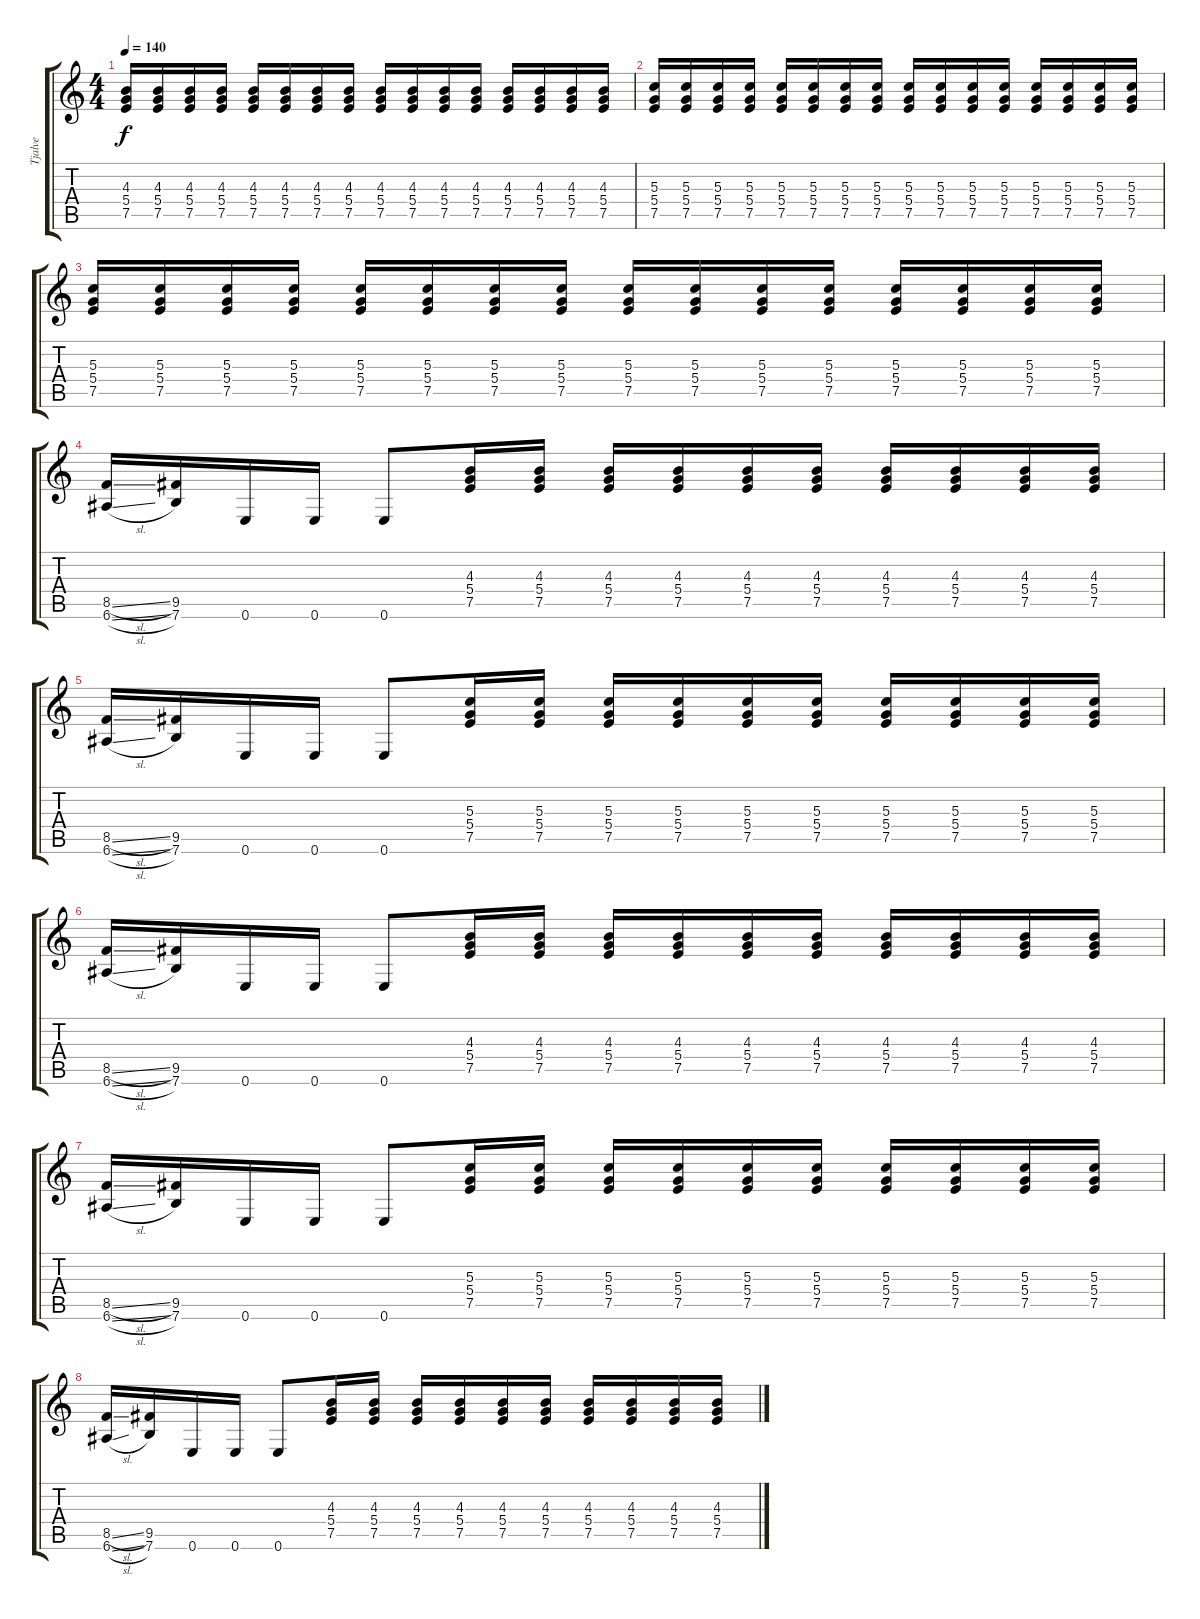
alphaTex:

\track ("Tjalve" "Tjalve") {instrument distortionguitar}
\staff {score tabs}
\tuning (E4 B3 G3 D3 A2 E2) {hide}
\ts (4 4)
\tempo 140
\clef g2
\ks c
(4.3 5.4 7.5).16{dy f} (4.3 5.4 7.5).16 (4.3 5.4 7.5).16 (4.3 5.4 7.5).16 (4.3 5.4 7.5).16 (4.3 5.4 7.5).16 (4.3 5.4 7.5).16 (4.3 5.4 7.5).16 (4.3 5.4 7.5).16 (4.3 5.4 7.5).16 (4.3 5.4 7.5).16 (4.3 5.4 7.5).16 (4.3 5.4 7.5).16 (4.3 5.4 7.5).16 (4.3 5.4 7.5).16 (4.3 5.4 7.5).16 |
(5.3 5.4 7.5).16 (5.3 5.4 7.5).16 (5.3 5.4 7.5).16 (5.3 5.4 7.5).16 (5.3 5.4 7.5).16 (5.3 5.4 7.5).16 (5.3 5.4 7.5).16 (5.3 5.4 7.5).16 (5.3 5.4 7.5).16 (5.3 5.4 7.5).16 (5.3 5.4 7.5).16 (5.3 5.4 7.5).16 (5.3 5.4 7.5).16 (5.3 5.4 7.5).16 (5.3 5.4 7.5).16 (5.3 5.4 7.5).16 |
(5.3 5.4 7.5).16 (5.3 5.4 7.5).16 (5.3 5.4 7.5).16 (5.3 5.4 7.5).16 (5.3 5.4 7.5).16 (5.3 5.4 7.5).16 (5.3 5.4 7.5).16 (5.3 5.4 7.5).16 (5.3 5.4 7.5).16 (5.3 5.4 7.5).16 (5.3 5.4 7.5).16 (5.3 5.4 7.5).16 (5.3 5.4 7.5).16 (5.3 5.4 7.5).16 (5.3 5.4 7.5).16 (5.3 5.4 7.5).16 |
(8.5{sl} 6.6{sl}).16 (9.5 7.6).16 0.6.16 0.6.16 0.6.8 (4.3 5.4 7.5).16 (4.3 5.4 7.5).16 (4.3 5.4 7.5).16 (4.3 5.4 7.5).16 (4.3 5.4 7.5).16 (4.3 5.4 7.5).16 (4.3 5.4 7.5).16 (4.3 5.4 7.5).16 (4.3 5.4 7.5).16 (4.3 5.4 7.5).16 |
(8.5{sl} 6.6{sl}).16 (9.5 7.6).16 0.6.16 0.6.16 0.6.8 (5.3 5.4 7.5).16 (5.3 5.4 7.5).16 (5.3 5.4 7.5).16 (5.3 5.4 7.5).16 (5.3 5.4 7.5).16 (5.3 5.4 7.5).16 (5.3 5.4 7.5).16 (5.3 5.4 7.5).16 (5.3 5.4 7.5).16 (5.3 5.4 7.5).16 |
(8.5{sl} 6.6{sl}).16 (9.5 7.6).16 0.6.16 0.6.16 0.6.8 (4.3 5.4 7.5).16 (4.3 5.4 7.5).16 (4.3 5.4 7.5).16 (4.3 5.4 7.5).16 (4.3 5.4 7.5).16 (4.3 5.4 7.5).16 (4.3 5.4 7.5).16 (4.3 5.4 7.5).16 (4.3 5.4 7.5).16 (4.3 5.4 7.5).16 |
(8.5{sl} 6.6{sl}).16 (9.5 7.6).16 0.6.16 0.6.16 0.6.8 (5.3 5.4 7.5).16 (5.3 5.4 7.5).16 (5.3 5.4 7.5).16 (5.3 5.4 7.5).16 (5.3 5.4 7.5).16 (5.3 5.4 7.5).16 (5.3 5.4 7.5).16 (5.3 5.4 7.5).16 (5.3 5.4 7.5).16 (5.3 5.4 7.5).16 |
(8.5{sl} 6.6{sl}).16 (9.5 7.6).16 0.6.16 0.6.16 0.6.8 (4.3 5.4 7.5).16 (4.3 5.4 7.5).16 (4.3 5.4 7.5).16 (4.3 5.4 7.5).16 (4.3 5.4 7.5).16 (4.3 5.4 7.5).16 (4.3 5.4 7.5).16 (4.3 5.4 7.5).16 (4.3 5.4 7.5).16 (4.3 5.4 7.5).16
